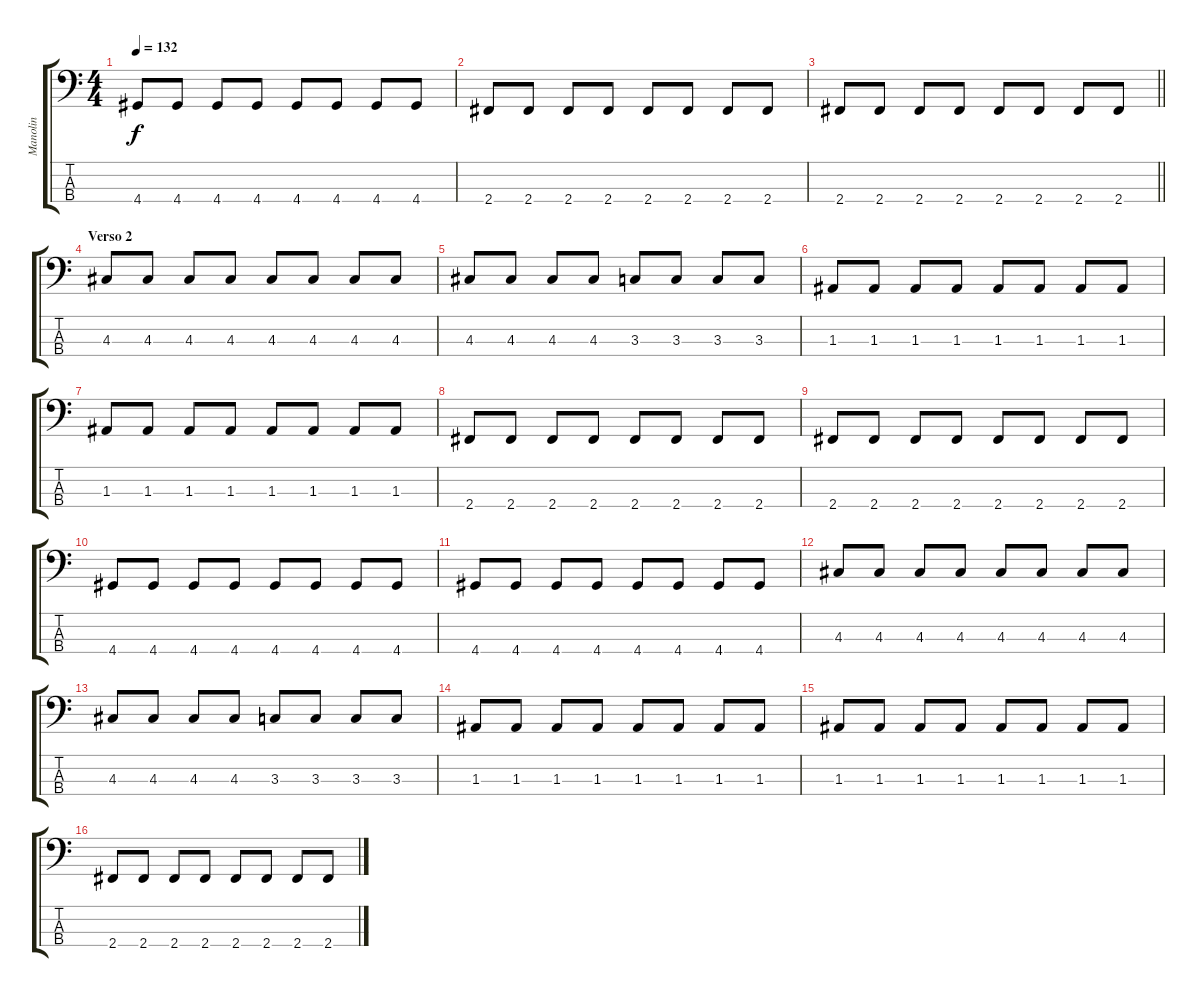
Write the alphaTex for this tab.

\track ("Manolin" "Manolin") {instrument electricbassfinger}
\staff {score tabs}
\tuning (G2 D2 A1 E1) {hide}
\ts (4 4)
\tempo 132
\clef f4
\ks c
4.4.8{dy f} 4.4.8 4.4.8 4.4.8 4.4.8 4.4.8 4.4.8 4.4.8 |
2.4.8 2.4.8 2.4.8 2.4.8 2.4.8 2.4.8 2.4.8 2.4.8 |
\barLineRight lightlight
2.4.8 2.4.8 2.4.8 2.4.8 2.4.8 2.4.8 2.4.8 2.4.8 |
\section ("" "Verso 2")
4.3.8 4.3.8 4.3.8 4.3.8 4.3.8 4.3.8 4.3.8 4.3.8 |
4.3.8 4.3.8 4.3.8 4.3.8 3.3.8 3.3.8 3.3.8 3.3.8 |
1.3.8 1.3.8 1.3.8 1.3.8 1.3.8 1.3.8 1.3.8 1.3.8 |
1.3.8 1.3.8 1.3.8 1.3.8 1.3.8 1.3.8 1.3.8 1.3.8 |
2.4.8 2.4.8 2.4.8 2.4.8 2.4.8 2.4.8 2.4.8 2.4.8 |
2.4.8 2.4.8 2.4.8 2.4.8 2.4.8 2.4.8 2.4.8 2.4.8 |
4.4.8 4.4.8 4.4.8 4.4.8 4.4.8 4.4.8 4.4.8 4.4.8 |
4.4.8 4.4.8 4.4.8 4.4.8 4.4.8 4.4.8 4.4.8 4.4.8 |
4.3.8 4.3.8 4.3.8 4.3.8 4.3.8 4.3.8 4.3.8 4.3.8 |
4.3.8 4.3.8 4.3.8 4.3.8 3.3.8 3.3.8 3.3.8 3.3.8 |
1.3.8 1.3.8 1.3.8 1.3.8 1.3.8 1.3.8 1.3.8 1.3.8 |
1.3.8 1.3.8 1.3.8 1.3.8 1.3.8 1.3.8 1.3.8 1.3.8 |
2.4.8 2.4.8 2.4.8 2.4.8 2.4.8 2.4.8 2.4.8 2.4.8
